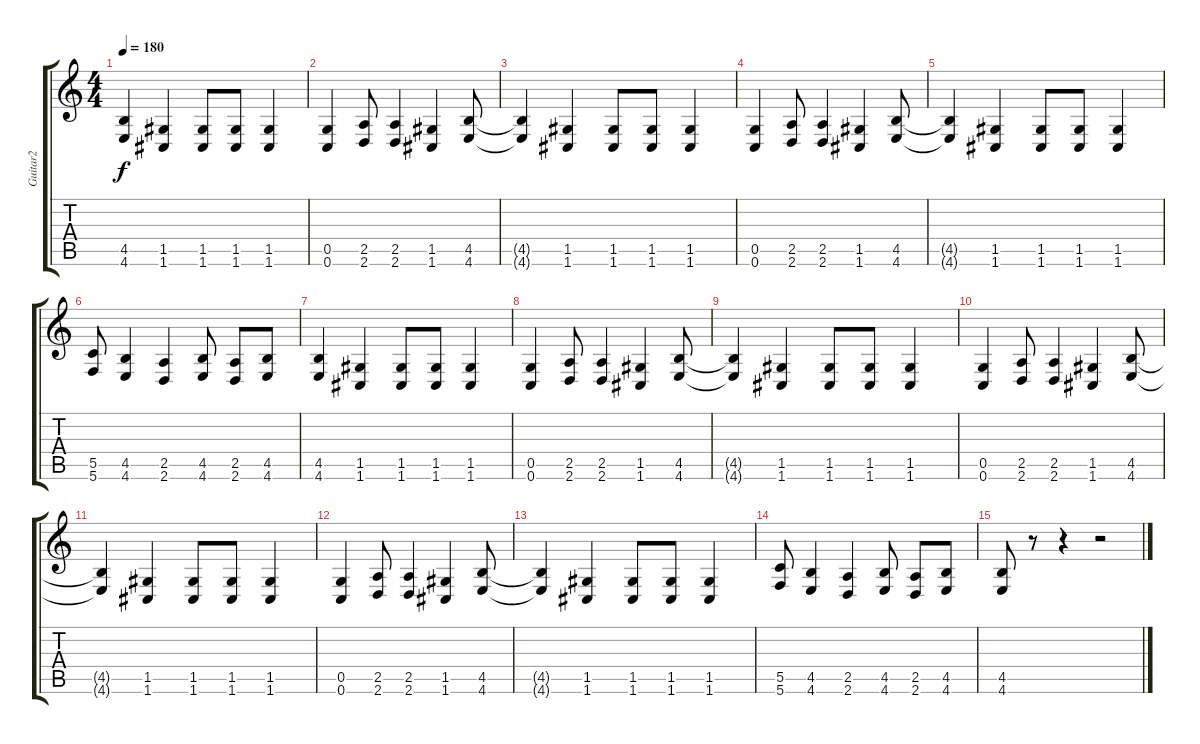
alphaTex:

\track ("Guitar2" "Guitar2") {instrument distortionguitar}
\staff {score tabs}
\tuning (D4 A3 F3 C3 G2 C2) {hide}
\ts (4 4)
\tempo 180
\clef g2
\ks c
(4.5{t} 4.6{t}).4{dy f} (1.5 1.6).4 (1.5 1.6).8 (1.5 1.6).8 (1.5 1.6).4 |
(0.5 0.6).4 (2.5 2.6).8 (2.5 2.6).4 (1.5 1.6).4 (4.5 4.6).8 |
(4.5{t} 4.6{t}).4 (1.5 1.6).4 (1.5 1.6).8 (1.5 1.6).8 (1.5 1.6).4 |
(0.5 0.6).4 (2.5 2.6).8 (2.5 2.6).4 (1.5 1.6).4 (4.5 4.6).8 |
(4.5{t} 4.6{t}).4 (1.5 1.6).4 (1.5 1.6).8 (1.5 1.6).8 (1.5 1.6).4 |
(5.5 5.6).8 (4.5 4.6).4 (2.5 2.6).4 (4.5 4.6).8 (2.5 2.6).8 (4.5 4.6).8 |
(4.5 4.6).4 (1.5 1.6).4 (1.5 1.6).8 (1.5 1.6).8 (1.5 1.6).4 |
(0.5 0.6).4 (2.5 2.6).8 (2.5 2.6).4 (1.5 1.6).4 (4.5 4.6).8 |
(4.5{t} 4.6{t}).4 (1.5 1.6).4 (1.5 1.6).8 (1.5 1.6).8 (1.5 1.6).4 |
(0.5 0.6).4 (2.5 2.6).8 (2.5 2.6).4 (1.5 1.6).4 (4.5 4.6).8 |
(4.5{t} 4.6{t}).4 (1.5 1.6).4 (1.5 1.6).8 (1.5 1.6).8 (1.5 1.6).4 |
(0.5 0.6).4 (2.5 2.6).8 (2.5 2.6).4 (1.5 1.6).4 (4.5 4.6).8 |
(4.5{t} 4.6{t}).4 (1.5 1.6).4 (1.5 1.6).8 (1.5 1.6).8 (1.5 1.6).4 |
(5.5 5.6).8 (4.5 4.6).4 (2.5 2.6).4 (4.5 4.6).8 (2.5 2.6).8 (4.5 4.6).8 |
(4.5 4.6).8 r.8 r.4 r.2
